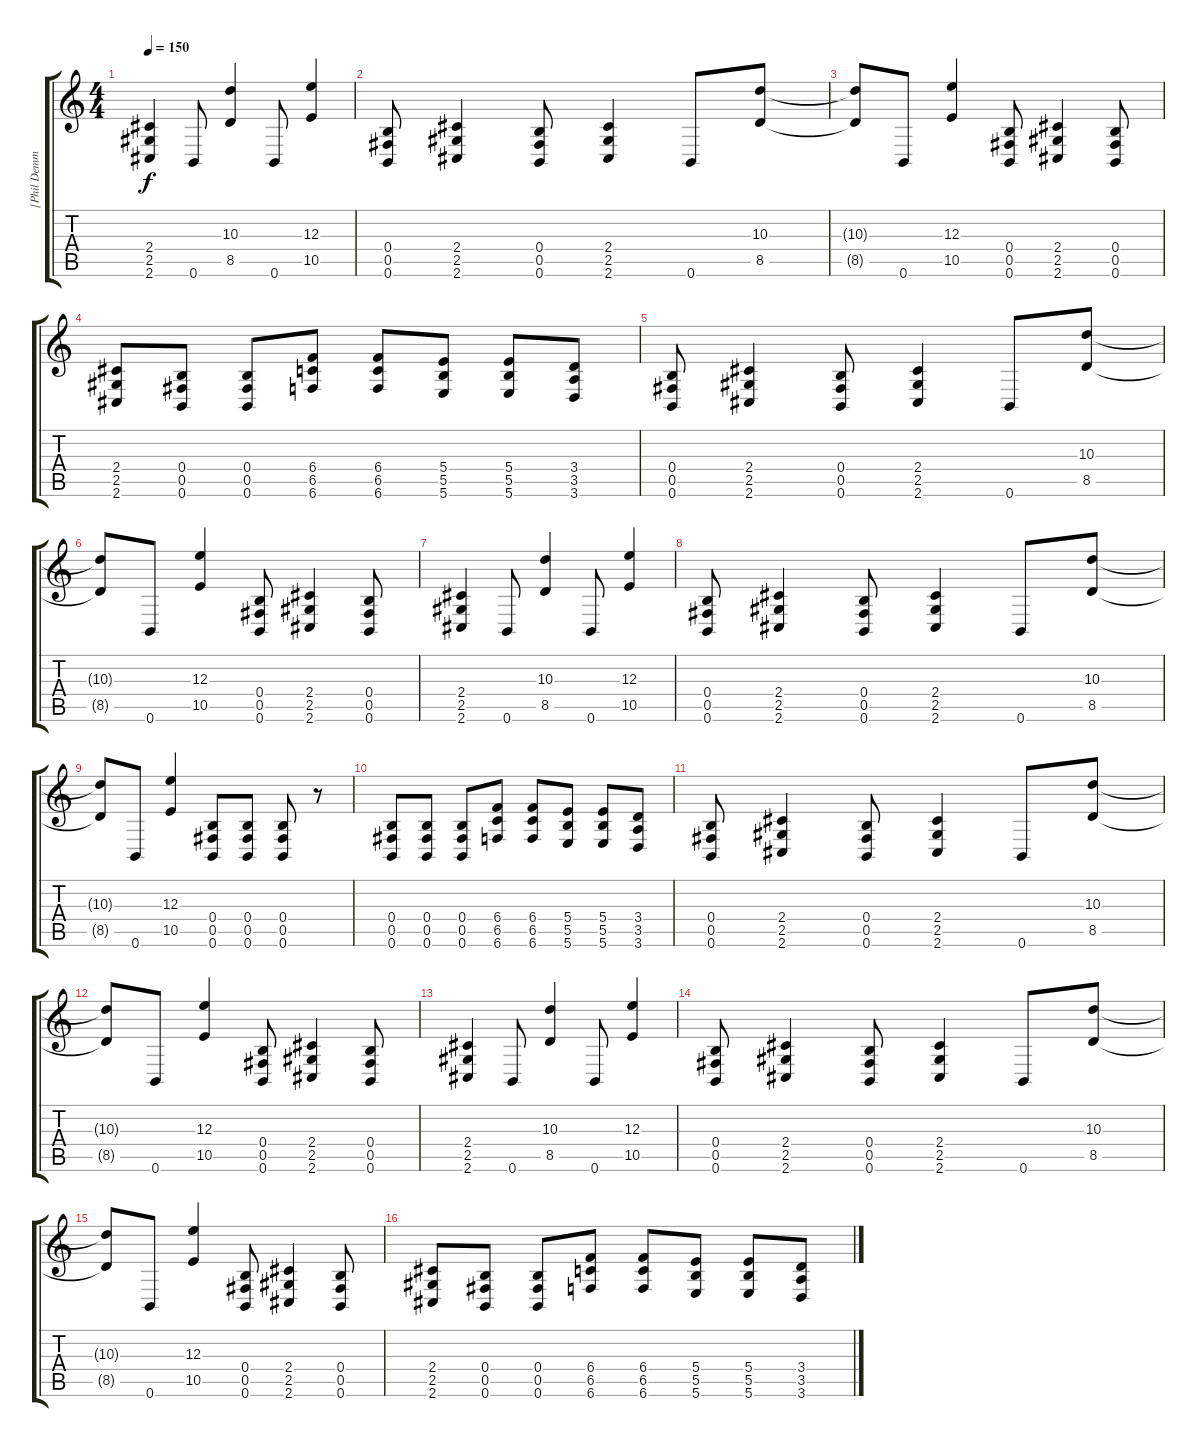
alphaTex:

\track ("[Phil Demmel] Guitar" "[Phil Demm") {instrument distortionguitar}
\staff {score tabs}
\tuning (Db4 Ab3 E3 B2 Gb2 B1) {hide}
\ts (4 4)
\tempo 150
\clef g2
\ks c
(2.4 2.5 2.6).4{dy f} 0.6.8 (10.3 8.5).4 0.6.8 (12.3 10.5).4 |
(0.4 0.5 0.6).8 (2.4 2.5 2.6).4 (0.4 0.5 0.6).8 (2.4 2.5 2.6).4 0.6.8 (10.3 8.5).8 |
(10.3{t} 8.5{t}).8 0.6.8 (12.3 10.5).4 (0.4 0.5 0.6).8 (2.4 2.5 2.6).4 (0.4 0.5 0.6).8 |
(2.4 2.5 2.6).8 (0.4 0.5 0.6).8 (0.4 0.5 0.6).8 (6.4 6.5 6.6).8 (6.4 6.5 6.6).8 (5.4 5.5 5.6).8 (5.4 5.5 5.6).8 (3.4 3.5 3.6).8 |
(0.4 0.5 0.6).8 (2.4 2.5 2.6).4 (0.4 0.5 0.6).8 (2.4 2.5 2.6).4 0.6.8 (10.3 8.5).8 |
(10.3{t} 8.5{t}).8 0.6.8 (12.3 10.5).4 (0.4 0.5 0.6).8 (2.4 2.5 2.6).4 (0.4 0.5 0.6).8 |
(2.4 2.5 2.6).4 0.6.8 (10.3 8.5).4 0.6.8 (12.3 10.5).4 |
(0.4 0.5 0.6).8 (2.4 2.5 2.6).4 (0.4 0.5 0.6).8 (2.4 2.5 2.6).4 0.6.8 (10.3 8.5).8 |
(10.3{t} 8.5{t}).8 0.6.8 (12.3 10.5).4 (0.4 0.5 0.6).8 (0.4 0.5 0.6).8 (0.4 0.5 0.6).8 r.8 |
(0.4 0.5 0.6).8 (0.4 0.5 0.6).8 (0.4 0.5 0.6).8 (6.4 6.5 6.6).8 (6.4 6.5 6.6).8 (5.4 5.5 5.6).8 (5.4 5.5 5.6).8 (3.4 3.5 3.6).8 |
(0.4 0.5 0.6).8 (2.4 2.5 2.6).4 (0.4 0.5 0.6).8 (2.4 2.5 2.6).4 0.6.8 (10.3 8.5).8 |
(10.3{t} 8.5{t}).8 0.6.8 (12.3 10.5).4 (0.4 0.5 0.6).8 (2.4 2.5 2.6).4 (0.4 0.5 0.6).8 |
(2.4 2.5 2.6).4 0.6.8 (10.3 8.5).4 0.6.8 (12.3 10.5).4 |
(0.4 0.5 0.6).8 (2.4 2.5 2.6).4 (0.4 0.5 0.6).8 (2.4 2.5 2.6).4 0.6.8 (10.3 8.5).8 |
(10.3{t} 8.5{t}).8 0.6.8 (12.3 10.5).4 (0.4 0.5 0.6).8 (2.4 2.5 2.6).4 (0.4 0.5 0.6).8 |
(2.4 2.5 2.6).8 (0.4 0.5 0.6).8 (0.4 0.5 0.6).8 (6.4 6.5 6.6).8 (6.4 6.5 6.6).8 (5.4 5.5 5.6).8 (5.4 5.5 5.6).8 (3.4 3.5 3.6).8
